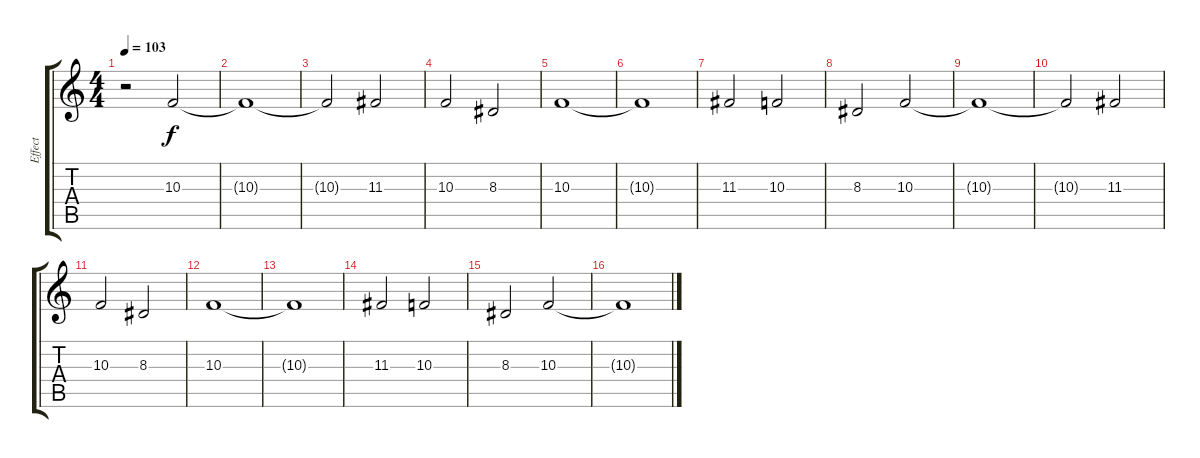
\track ("Effect" "Effect") {instrument stringensemble1}
\staff {score tabs}
\tuning (E4 B3 G3 D3 A2 E2) {hide}
\ts (4 4)
\tempo 103
\clef g2
\ks c
r.2{dy f} 10.3.2 |
10.3{t}.1 |
10.3{t}.2 11.3.2 |
10.3.2 8.3.2 |
10.3.1 |
10.3{t}.1 |
11.3.2 10.3.2 |
8.3.2 10.3.2 |
10.3{t}.1 |
10.3{t}.2 11.3.2 |
10.3.2 8.3.2 |
10.3.1 |
10.3{t}.1 |
11.3.2 10.3.2 |
8.3.2 10.3.2 |
10.3{t}.1
